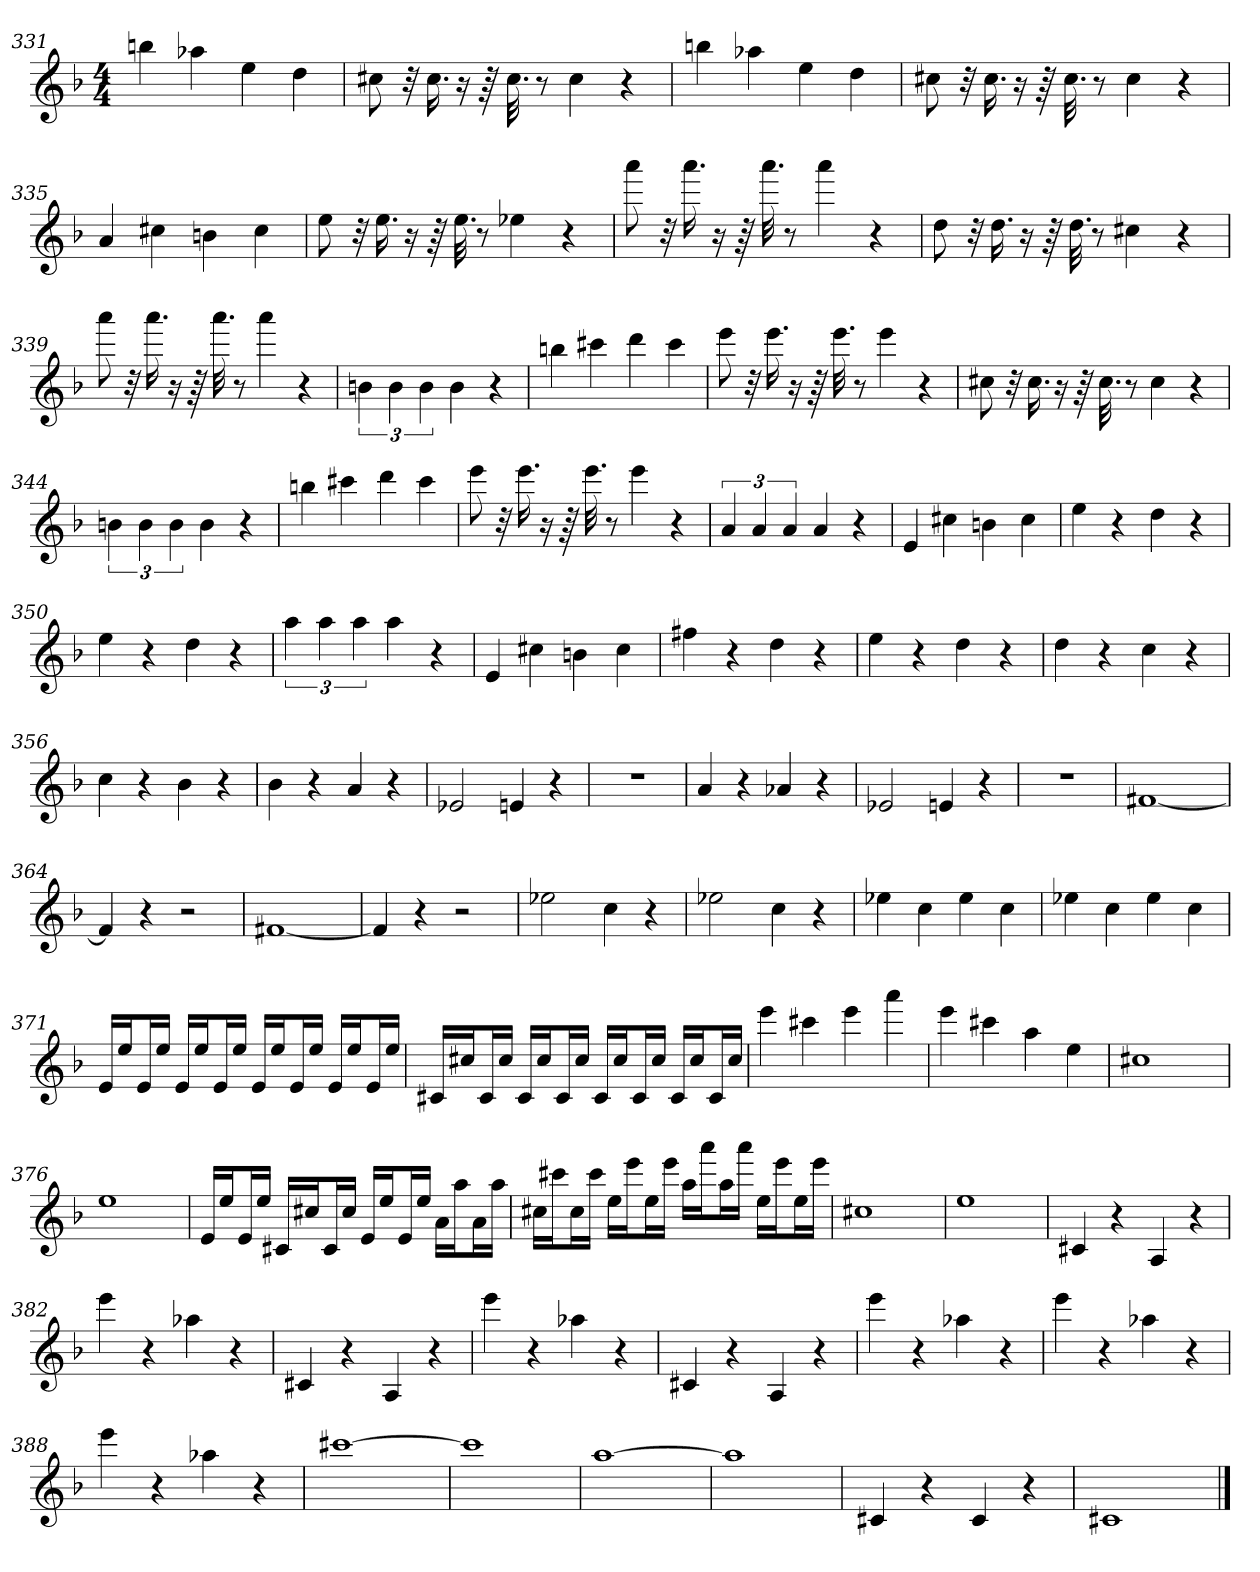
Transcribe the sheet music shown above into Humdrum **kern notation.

**kern
*part1
*staff1
*clefG2
*k[b-]
*F:
*M4/4
=331
4bbn
4aa-X
4ee
4dd
=332
8cc#X
32r
16.cc#
16r
64r
32.cc#
8r
4cc#
4r
=333
4bbn
4aa-X
4ee
4dd
=334
8cc#X
32r
16.cc#
16r
64r
32.cc#
8r
4cc#
4r
=335
4a
4cc#X
4bn
4cc#
=336
8ee
32r
16.ee
16r
64r
32.ee
8r
4ee-X
4r
=337
8aaa
32r
16.aaa
16r
64r
32.aaa
8r
4aaa
4r
=338
8dd
32r
16.dd
16r
64r
32.dd
8r
4cc#X
4r
=339
8aaa
32r
16.aaa
16r
64r
32.aaa
8r
4aaa
4r
=340
6bn
6b
6b
4b
4r
=341
4bbn
4ccc#X
4ddd
4ccc#
=342
8eee
32r
16.eee
16r
64r
32.eee
8r
4eee
4r
=343
8cc#X
32r
16.cc#
16r
64r
32.cc#
8r
4cc#
4r
=344
6bn
6b
6b
4b
4r
=345
4bbn
4ccc#X
4ddd
4ccc#
=346
8eee
32r
16.eee
16r
64r
32.eee
8r
4eee
4r
=347
6a
6a
6a
4a
4r
=348
4e
4cc#X
4bn
4cc#
=349
4ee
4r
4dd
4r
=350
4ee
4r
4dd
4r
=351
6aa
6aa
6aa
4aa
4r
=352
4e
4cc#X
4bn
4cc#
=353
4ff#X
4r
4dd
4r
=354
4ee
4r
4dd
4r
=355
4dd
4r
4cc
4r
=356
4cc
4r
4b-
4r
=357
4b-
4r
4a
4r
=358
2e-X
4en
4r
=359
1r
=360
4a
4r
4a-X
4r
=361
2e-X
4en
4r
=362
1r
=363
[1f#X
=364
4f#]
4r
2r
=365
[1f#X
=366
4f#]
4r
2r
=367
2ee-X
4cc
4r
=368
2ee-X
4cc
4r
=369
4ee-X
4cc
4ee-
4cc
=370
4ee-X
4cc
4ee-
4cc
=371
16e/LL
16ee/J
16e/L
16ee/JJ
16e/LL
16ee/J
16e/L
16ee/JJ
16e/LL
16ee/J
16e/L
16ee/JJ
16e/LL
16ee/J
16e/L
16ee/JJ
=372
16c#X/LL
16cc#X/J
16c#/L
16cc#/JJ
16c#/LL
16cc#/J
16c#/L
16cc#/JJ
16c#/LL
16cc#/J
16c#/L
16cc#/JJ
16c#/LL
16cc#/J
16c#/L
16cc#/JJ
=373
4eee
4ccc#X
4eee
4aaa
=374
4eee
4ccc#X
4aa
4ee
=375
1cc#X
=376
1ee
=377
16e/LL
16ee/J
16e/L
16ee/JJ
16c#X/LL
16cc#X/J
16c#/L
16cc#/JJ
16e/LL
16ee/J
16e/L
16ee/JJ
16a\LL
16aa\J
16a\L
16aa\JJ
=378
16cc#X\LL
16ccc#X\J
16cc#\L
16ccc#\JJ
16ee\LL
16eee\J
16ee\L
16eee\JJ
16aa\LL
16aaa\J
16aa\L
16aaa\JJ
16ee\LL
16eee\J
16ee\L
16eee\JJ
=379
1cc#X
=380
1ee
=381
4c#X
4r
4A
4r
=382
4eee
4r
4aa-X
4r
=383
4c#X
4r
4A
4r
=384
4eee
4r
4aa-X
4r
=385
4c#X
4r
4A
4r
=386
4eee
4r
4aa-X
4r
=387
4eee
4r
4aa-X
4r
=388
4eee
4r
4aa-X
4r
=389
[1ccc#X
=390
1ccc#]
=391
[1aa
=392
1aa]
=393
4c#X
4r
4c#
4r
=394
1c#X
==
*-
